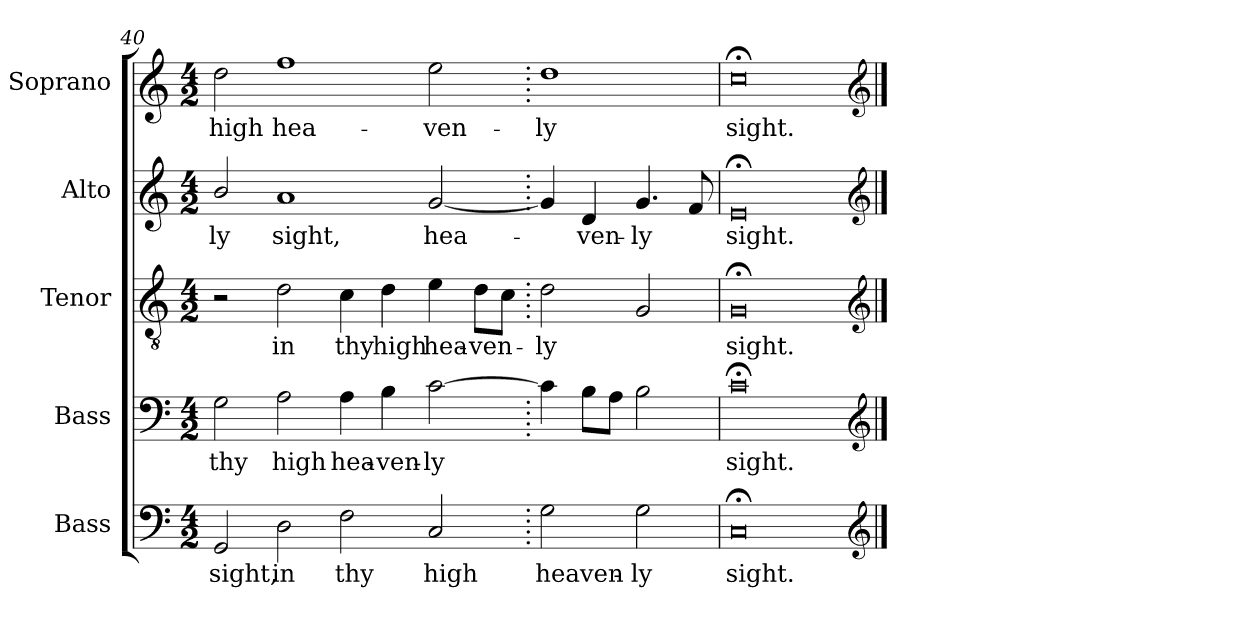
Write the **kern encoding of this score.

**kern	**text	**kern	**text	**kern	**text	**kern	**text	**kern	**text
*part5	*part5	*part4	*part4	*part3	*part3	*part2	*part2	*part1	*part1
*staff5	*staff5	*staff4	*staff4	*staff3	*staff3	*staff2	*staff2	*staff1	*staff1
*I"Bass	*	*I"Bass	*	*I"Tenor	*	*I"Alto	*	*I"Soprano	*
*I'B.	*	*	*	*	*	*	*	*I'S.	*
*clefF4	*	*clefF4	*	*clefGv2	*	*clefG2	*	*clefG2	*
*	*	*ITrd7c12	*	*ITrd7c12	*	*	*	*	*
*k[]	*	*k[]	*	*k[]	*	*k[]	*	*k[]	*
*C:	*	*C:	*	*C:	*	*C:	*	*C:	*
*M4/2	*	*M4/2	*	*M4/2	*	*M4/2	*	*M4/2	*
=40	=40	=40	=40	=40	=40	=40	=40	=40	=40
!	!LO:LY:b:color=#000000	!	!	!	!	!	!	!	!
!	!	!	!LO:LY:b:color=#000000	!	!	!	!	!	!
!	!	!	!	!	!	!	!LO:LY:b:color=#000000	!	!
!	!	!	!	!	!	!	!	!	!LO:LY:b:color=#000000
2GGi/	sight,	2GGi\	thy	2r	.	2bi/	-ly	2ddi\	high
!	!LO:LY:b:color=#000000	!	!	!	!	!	!	!	!
!	!	!	!LO:LY:b:color=#000000	!	!	!	!	!	!
!	!	!	!	!	!LO:LY:b:color=#000000	!	!	!	!
!	!	!	!	!	!	!	!LO:LY:b:color=#000000	!	!
!	!	!	!	!	!	!	!	!	!LO:LY:b:color=#000000
2Di\	in	2AAi\	high	2Di\	in	1ai	sight,	1ffi	hea-
!	!LO:LY:b:color=#000000	!	!	!	!	!	!	!	!
!	!	!	!LO:LY:b:color=#000000	!	!	!	!	!	!
!	!	!	!	!	!LO:LY:b:color=#000000	!	!	!	!
2Fi\	thy	4AAi\	hea-	4Ci\	thy	.	.	.	.
!	!	!	!LO:LY:b:color=#000000	!	!	!	!	!	!
!	!	!	!	!	!LO:LY:b:color=#000000	!	!	!	!
.	.	4BBi\	-ven-	4Di\	high	.	.	.	.
!	!LO:LY:b:color=#000000	!	!	!	!	!	!	!	!
!	!	!	!LO:LY:b:color=#000000	!	!	!	!	!	!
!	!	!	!	!	!LO:LY:b:color=#000000	!	!	!	!
!	!	!	!	!	!	!	!LO:LY:b:color=#000000	!	!
!	!	!	!	!	!	!	!	!	!LO:LY:b:color=#000000
2Ci/	high	[2Ci\	-ly	4Ei\	hea-	[2gi/	hea-	2eei\	-ven-
!	!	!	!	!	!LO:LY:b:color=#000000	!	!	!	!
.	.	.	.	8Di\L	-ven-	.	.	.	.
.	.	.	.	8Ci\J	.	.	.	.	.
=41.	=41.	=41.	=41.	=41.	=41.	=41.	=41.	=41.	=41.
!	!LO:LY:b:color=#000000	!	!	!	!	!	!	!	!
!	!	!	!	!	!LO:LY:b:color=#000000	!	!	!	!
!	!	!	!	!	!	!	!	!	!LO:LY:b:color=#000000
2Gi\	heaven-	4Ci\]	.	2Di\	-ly	4gi/]	.	1ddi	-ly
!	!	!	!	!	!	!	!LO:LY:b:color=#000000	!	!
.	.	8BBi\L	.	.	.	4di/	-ven-	.	.
.	.	8AAi\J	.	.	.	.	.	.	.
!	!LO:LY:b:color=#000000	!	!	!	!	!	!	!	!
!	!	!	!	!	!	!	!LO:LY:b:color=#000000	!	!
2Gi\	-ly	2BBi\	.	2GGi/	.	4.gi/	-ly	.	.
.	.	.	.	.	.	8fi/	.	.	.
=42	=42	=42	=42	=42	=42	=42	=42	=42	=42
!	!LO:LY:b:color=#000000	!	!	!	!	!	!	!	!
!	!	!	!LO:LY:b:color=#000000	!	!	!	!	!	!
!	!	!	!	!	!LO:LY:b:color=#000000	!	!	!	!
!	!	!	!	!	!	!	!LO:LY:b:color=#000000	!	!
!	!	!	!	!	!	!	!	!	!LO:LY:b:color=#000000
0C;i	sight.	0C;i	sight.	0GG;i	sight.	0e;i	sight.	0cc;i	sight.
*clefG2	*	*clefG2	*	*clefG2	*	*clefG2	*	*clefG2	*
==	==	==	==	==	==	==	==	==	==
*-	*-	*-	*-	*-	*-	*-	*-	*-	*-
